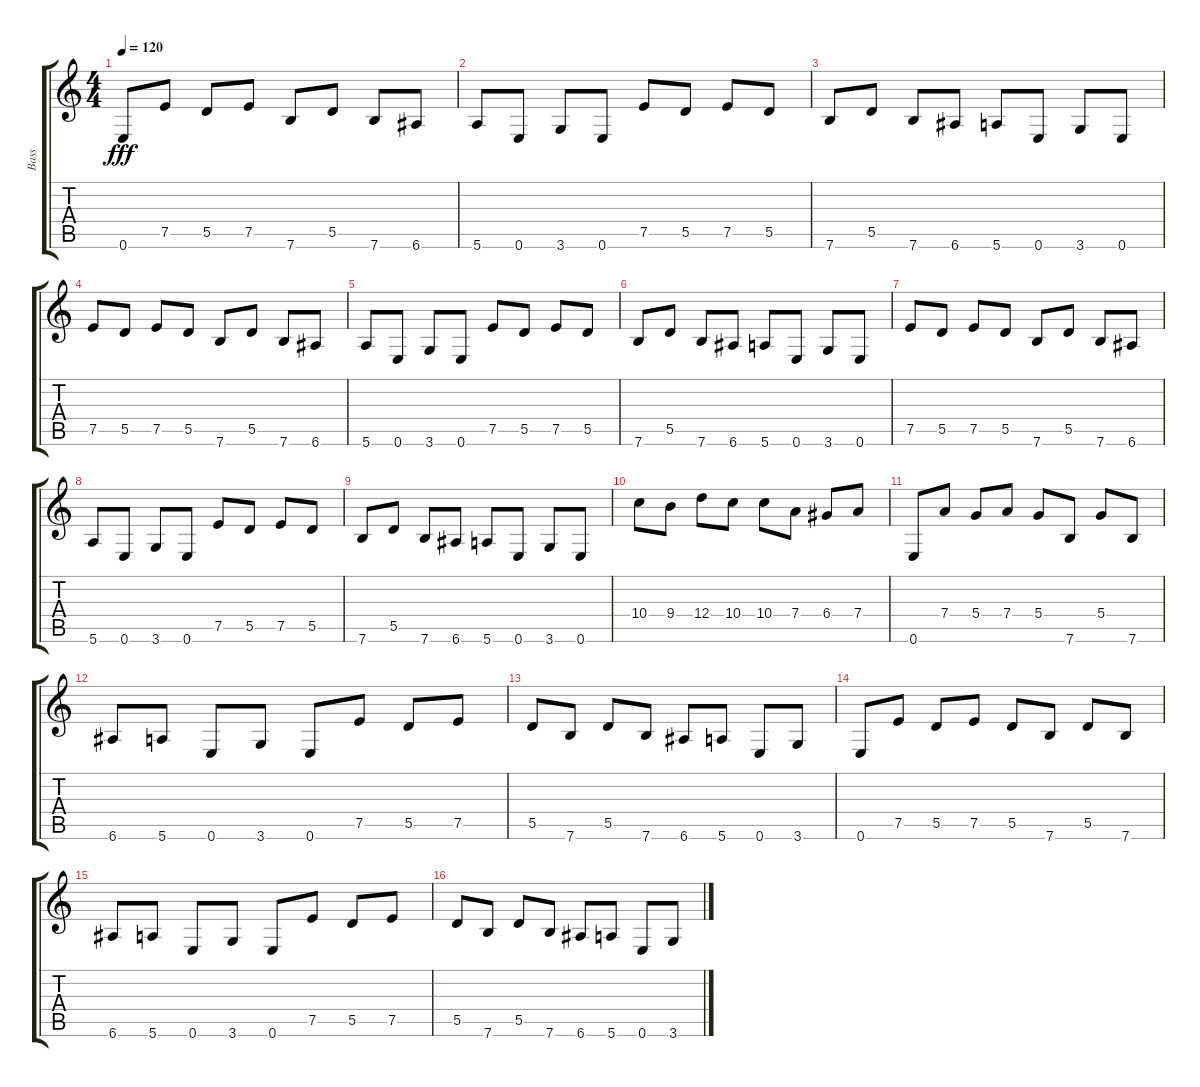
\track ("Bass" "Bass") {instrument fretlessbass}
\staff {score tabs}
\tuning (E4 B3 G3 D3 A2 E2) {hide}
\ts (4 4)
\tempo 120
\clef g2
\ks c
0.6.8{dy fff} 7.5.8 5.5.8 7.5.8 7.6.8 5.5.8 7.6.8 6.6.8 |
5.6.8 0.6.8 3.6.8 0.6.8 7.5.8 5.5.8 7.5.8 5.5.8 |
7.6.8 5.5.8 7.6.8 6.6.8 5.6.8 0.6.8 3.6.8 0.6.8 |
7.5.8 5.5.8 7.5.8 5.5.8 7.6.8 5.5.8 7.6.8 6.6.8 |
5.6.8 0.6.8 3.6.8 0.6.8 7.5.8 5.5.8 7.5.8 5.5.8 |
7.6.8 5.5.8 7.6.8 6.6.8 5.6.8 0.6.8 3.6.8 0.6.8 |
7.5.8 5.5.8 7.5.8 5.5.8 7.6.8 5.5.8 7.6.8 6.6.8 |
5.6.8 0.6.8 3.6.8 0.6.8 7.5.8 5.5.8 7.5.8 5.5.8 |
7.6.8 5.5.8 7.6.8 6.6.8 5.6.8 0.6.8 3.6.8 0.6.8 |
10.4.8 9.4.8 12.4.8 10.4.8 10.4.8 7.4.8 6.4.8 7.4.8 |
0.6.8 7.4.8 5.4.8 7.4.8 5.4.8 7.6.8 5.4.8 7.6.8 |
6.6.8 5.6.8 0.6.8 3.6.8 0.6.8 7.5.8 5.5.8 7.5.8 |
5.5.8 7.6.8 5.5.8 7.6.8 6.6.8 5.6.8 0.6.8 3.6.8 |
0.6.8 7.5.8 5.5.8 7.5.8 5.5.8 7.6.8 5.5.8 7.6.8 |
6.6.8 5.6.8 0.6.8 3.6.8 0.6.8 7.5.8 5.5.8 7.5.8 |
5.5.8 7.6.8 5.5.8 7.6.8 6.6.8 5.6.8 0.6.8 3.6.8
